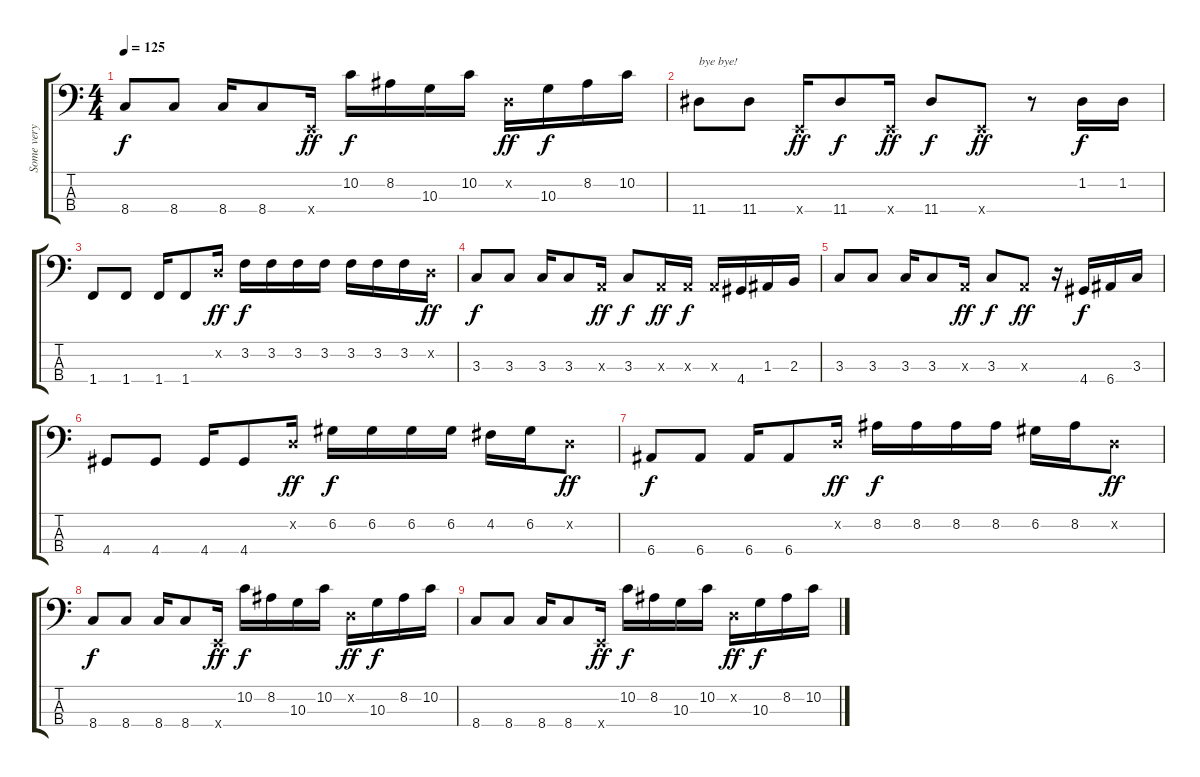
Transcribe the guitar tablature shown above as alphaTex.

\track ("Some very cool dude at the bass!!" "Some very ") {instrument electricbasspick}
\staff {score tabs}
\tuning (G2 D2 A1 E1) {hide}
\ts (4 4)
\tempo 125
\clef f4
\ks c
8.4.8{dy f} 8.4.8 8.4.16 8.4.8 0.4{x}.16{dy ff} 10.2.16{dy f} 8.2.16 10.3.16 10.2.16 0.2{x}.16{dy ff} 10.3.16{dy f} 8.2.16 10.2.16 |
11.4.8{txt "bye bye!" volume 0} 11.4.8 0.4{x}.16{dy ff} 11.4.8{dy f} 0.4{x}.16{dy ff} 11.4.8{dy f} 0.4{x}.8{dy ff} r.8 1.2.16{dy f} 1.2.16 |
1.4.8 1.4.8 1.4.16 1.4.8 0.2{x}.16{dy ff} 3.2.16{dy f} 3.2.16 3.2.16 3.2.16 3.2.16 3.2.16 3.2.16 0.2{x}.16{dy ff} |
3.3.8{dy f} 3.3.8 3.3.16 3.3.8 0.3{x}.16{dy ff} 3.3.8{dy f} 0.3{x}.16{dy ff} 0.3{x}.16{dy f} 0.3{x}.16 4.4.16 1.3.16 2.3.16 |
3.3.8 3.3.8 3.3.16 3.3.8 0.3{x}.16{dy ff} 3.3.8{dy f} 0.3{x}.8{dy ff} r.16 4.4.16{dy f} 6.4.16 3.3.16 |
4.4.8 4.4.8 4.4.16 4.4.8 0.2{x}.16{dy ff} 6.2.16{dy f} 6.2.16 6.2.16 6.2.16 4.2.16 6.2.16 0.2{x}.8{dy ff} |
6.4.8{dy f} 6.4.8 6.4.16 6.4.8 0.2{x}.16{dy ff} 8.2.16{dy f} 8.2.16 8.2.16 8.2.16 6.2.16 8.2.16 0.2{x}.8{dy ff} |
8.4.8{dy f} 8.4.8 8.4.16 8.4.8 0.4{x}.16{dy ff} 10.2.16{dy f} 8.2.16 10.3.16 10.2.16 0.2{x}.16{dy ff} 10.3.16{dy f} 8.2.16 10.2.16 |
8.4.8 8.4.8 8.4.16 8.4.8 0.4{x}.16{dy ff} 10.2.16{dy f} 8.2.16 10.3.16 10.2.16 0.2{x}.16{dy ff} 10.3.16{dy f} 8.2.16 10.2.16
